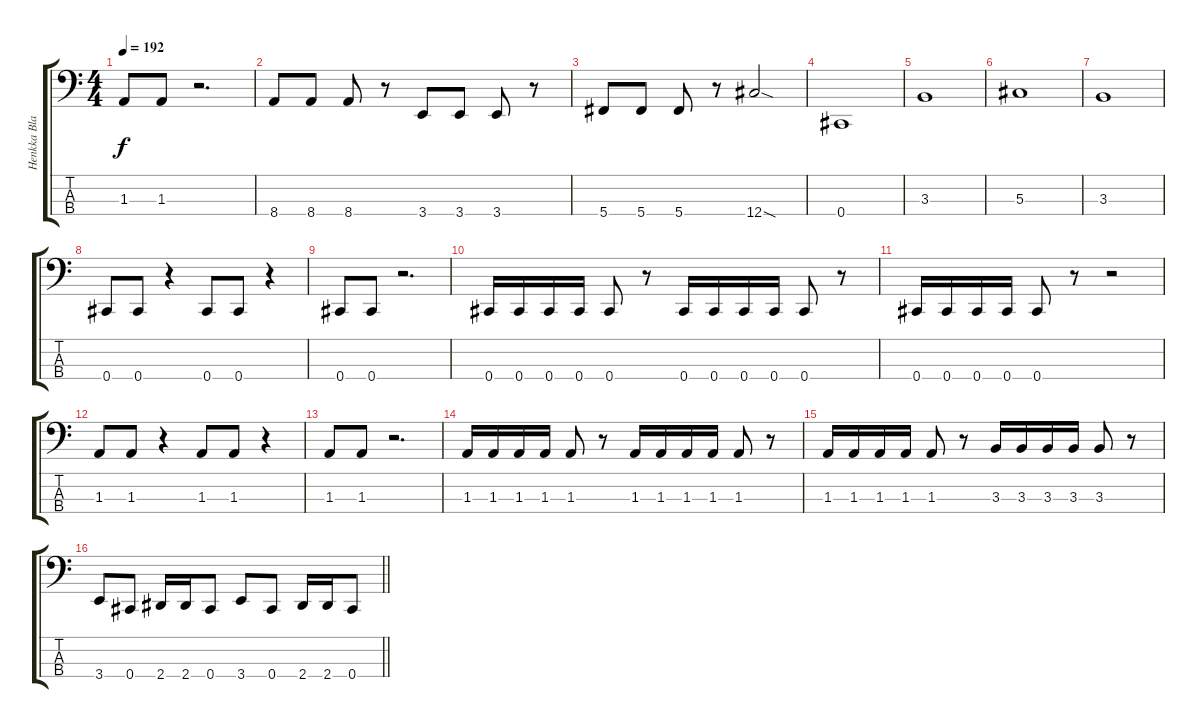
\track ("Henkka Blacksmith" "Henkka Bla") {instrument electricbasspick bank 255}
\staff {score tabs}
\tuning (Gb2 Db2 Ab1 Db1) {hide}
\ts (4 4)
\tempo 192
\clef f4
\ks c
1.3.8{dy f} 1.3.8 r.2{d} |
8.4.8 8.4.8 8.4.8 r.8 3.4.8 3.4.8 3.4.8 r.8 |
5.4.8 5.4.8 5.4.8 r.8 12.4{sod}.2 |
0.4.1 |
3.3.1 |
5.3.1 |
3.3.1 |
0.4.8 0.4.8 r.4 0.4.8 0.4.8 r.4 |
0.4.8 0.4.8 r.2{d} |
0.4.16 0.4.16 0.4.16 0.4.16 0.4.8 r.8 0.4.16 0.4.16 0.4.16 0.4.16 0.4.8 r.8 |
0.4.16 0.4.16 0.4.16 0.4.16 0.4.8 r.8 r.2 |
1.3.8 1.3.8 r.4 1.3.8 1.3.8 r.4 |
1.3.8 1.3.8 r.2{d} |
1.3.16 1.3.16 1.3.16 1.3.16 1.3.8 r.8 1.3.16 1.3.16 1.3.16 1.3.16 1.3.8 r.8 |
1.3.16 1.3.16 1.3.16 1.3.16 1.3.8 r.8 3.3.16 3.3.16 3.3.16 3.3.16 3.3.8 r.8 |
\barLineRight lightlight
3.4.8 0.4.8 2.4.16 2.4.16 0.4.8 3.4.8 0.4.8 2.4.16 2.4.16 0.4.8
